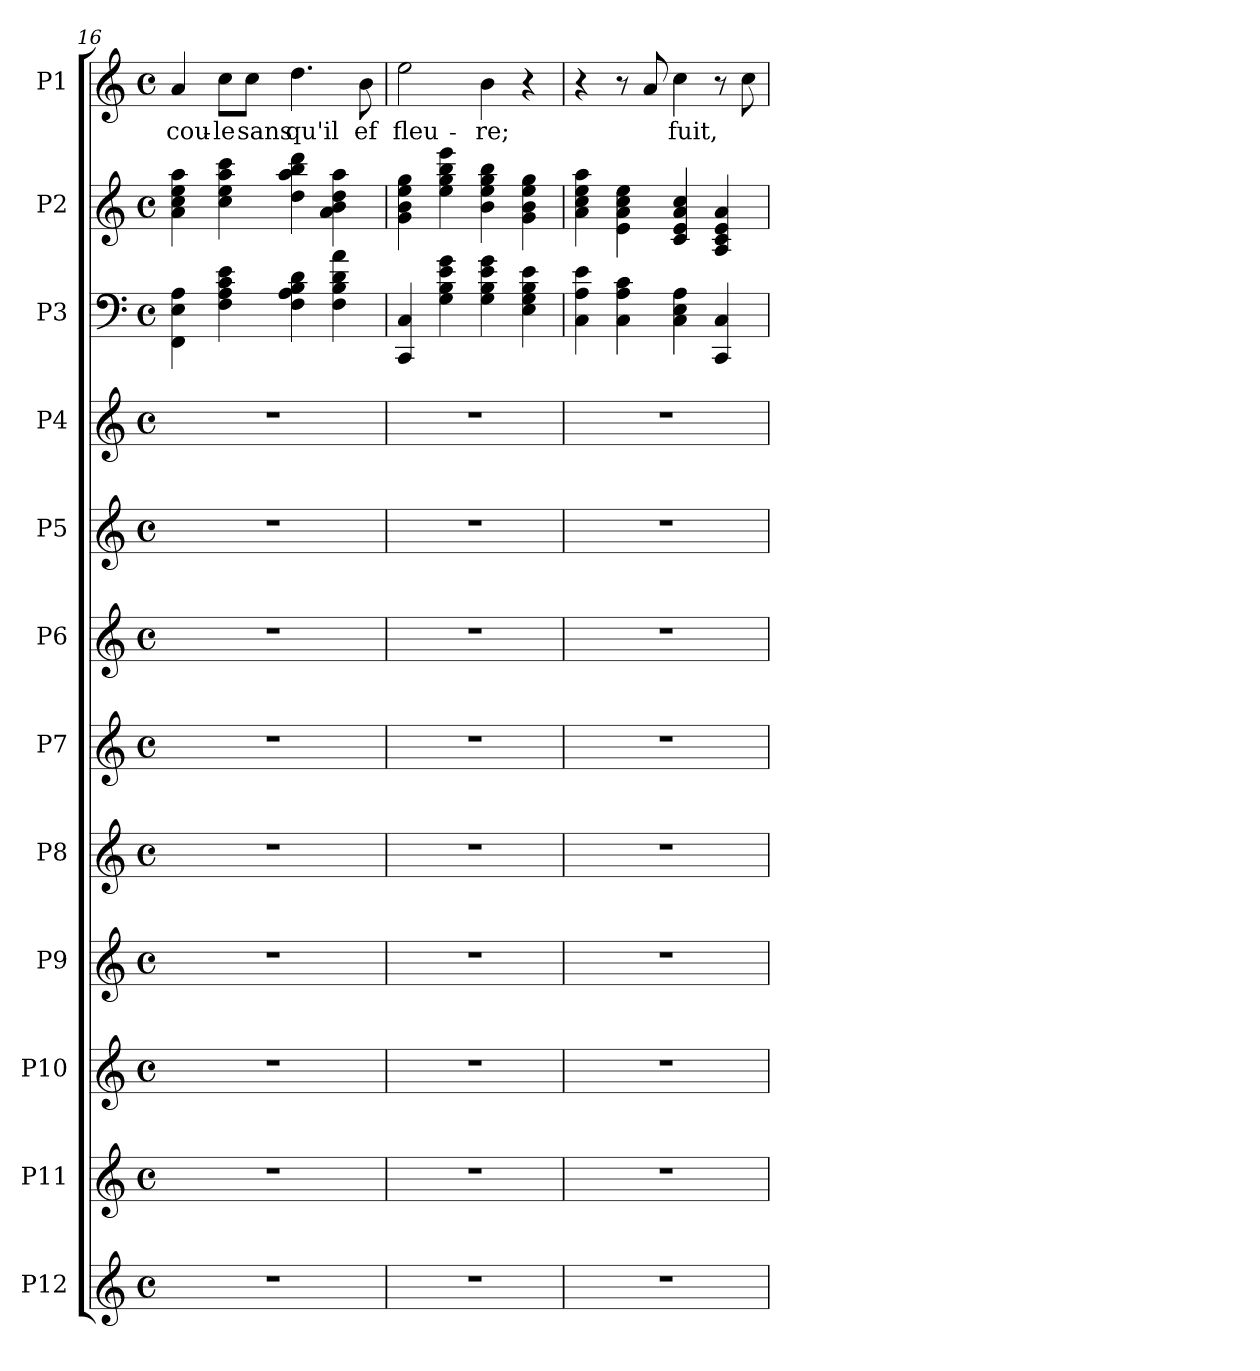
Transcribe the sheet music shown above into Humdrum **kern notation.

**kern	**kern	**kern	**kern	**kern	**kern	**kern	**kern	**kern	**kern	**kern	**kern	**text
*part12	*part11	*part10	*part9	*part8	*part7	*part6	*part5	*part4	*part3	*part2	*part1	*part1
*staff12	*staff11	*staff10	*staff9	*staff8	*staff7	*staff6	*staff5	*staff4	*staff3	*staff2	*staff1	*staff1
*I"P12	*I"P11	*I"P10	*I"P9	*I"P8	*I"P7	*I"P6	*I"P5	*I"P4	*I"P3	*I"P2	*I"P1	*
*clefG2	*clefG2	*clefG2	*clefG2	*clefG2	*clefG2	*clefG2	*clefG2	*clefG2	*clefF4	*clefG2	*clefG2	*
*k[]	*k[]	*k[]	*k[]	*k[]	*k[]	*k[]	*k[]	*k[]	*k[]	*k[]	*k[]	*
*C:	*C:	*C:	*C:	*C:	*C:	*C:	*C:	*C:	*C:	*C:	*C:	*
*M4/4	*M4/4	*M4/4	*M4/4	*M4/4	*M4/4	*M4/4	*M4/4	*M4/4	*M4/4	*M4/4	*M4/4	*
*met(c)	*met(c)	*met(c)	*met(c)	*met(c)	*met(c)	*met(c)	*met(c)	*met(c)	*met(c)	*met(c)	*met(c)	*
=16	=16	=16	=16	=16	=16	=16	=16	=16	=16	=16	=16	=16
!	!	!	!	!	!	!	!	!	!	!	!	!LO:LY:b:color=#000000
1r	1r	1r	1r	1r	1r	1r	1r	1r	4FFi\ 4Ei 4Ai	4ai\ 4cci 4eei 4aai	4ai/	cou-
!	!	!	!	!	!	!	!	!	!	!	!	!LO:LY:b:color=#000000
.	.	.	.	.	.	.	.	.	4Fi\ 4Ai 4ci 4ei	4cci\ 4eei 4aai 4ccci	8cci\L	le
!	!	!	!	!	!	!	!	!	!	!	!	!LO:LY:b:color=#000000
.	.	.	.	.	.	.	.	.	.	.	8cci\J	sans
!	!	!	!	!	!	!	!	!	!	!	!	!LO:LY:b:color=#000000
.	.	.	.	.	.	.	.	.	4Fi\ 4Ai 4Bi 4di	4ddi\ 4aai 4bbi 4dddi	4.ddi\	qu'il
.	.	.	.	.	.	.	.	.	4Fi\ 4Bi 4di 4ai	4ai\ 4bi 4ddi 4aai	.	.
!	!	!	!	!	!	!	!	!	!	!	!	!LO:LY:b:color=#000000
.	.	.	.	.	.	.	.	.	.	.	8bi\	ef
!!LO:LB:g=z
=17	=17	=17	=17	=17	=17	=17	=17	=17	=17	=17	=17	=17
!	!	!	!	!	!	!	!	!	!	!	!	!LO:LY:b:color=#000000
1r	1r	1r	1r	1r	1r	1r	1r	1r	4CCi/ 4Ci	4gi\ 4bi 4eei 4ggi	2eei\	fleu-
.	.	.	.	.	.	.	.	.	4Gi\ 4Bi 4ei 4gi	4eei\ 4ggi 4bbi 4eeei	.	.
!	!	!	!	!	!	!	!	!	!	!	!	!LO:LY:b:color=#000000
.	.	.	.	.	.	.	.	.	4Gi\ 4Bi 4ei 4gi	4bi\ 4eei 4ggi 4bbi	4bi\	re;
.	.	.	.	.	.	.	.	.	4Ei\ 4Gi 4Bi 4ei	4gi\ 4bi 4eei 4ggi	4r	.
=18	=18	=18	=18	=18	=18	=18	=18	=18	=18	=18	=18	=18
1r	1r	1r	1r	1r	1r	1r	1r	1r	4Ci\ 4Ai 4ei	4ai\ 4cci 4eei 4aai	4r	.
!	!	!	!	!	!	!	!	!	!	!	!	!LO:LY:b:color=#000000
.	.	.	.	.	.	.	.	.	4Ci\ 4Ai 4ci	4ei\ 4ai 4cci 4eei	8r	Tout
.	.	.	.	.	.	.	.	.	.	.	8ai/	.
!	!	!	!	!	!	!	!	!	!	!	!	!LO:LY:b:color=#000000
.	.	.	.	.	.	.	.	.	4Ci\ 4Ei 4Ai	4ci/ 4ei 4ai 4cci	4cci\	fuit,
!	!	!	!	!	!	!	!	!	!	!	!	!LO:LY:b:color=#000000
.	.	.	.	.	.	.	.	.	4CCi/ 4Ci	4Ai/ 4ci 4ei 4ai	8r	tout
.	.	.	.	.	.	.	.	.	.	.	8cci\	.
=	=	=	=	=	=	=	=	=	=	=	=	=
*-	*-	*-	*-	*-	*-	*-	*-	*-	*-	*-	*-	*-
